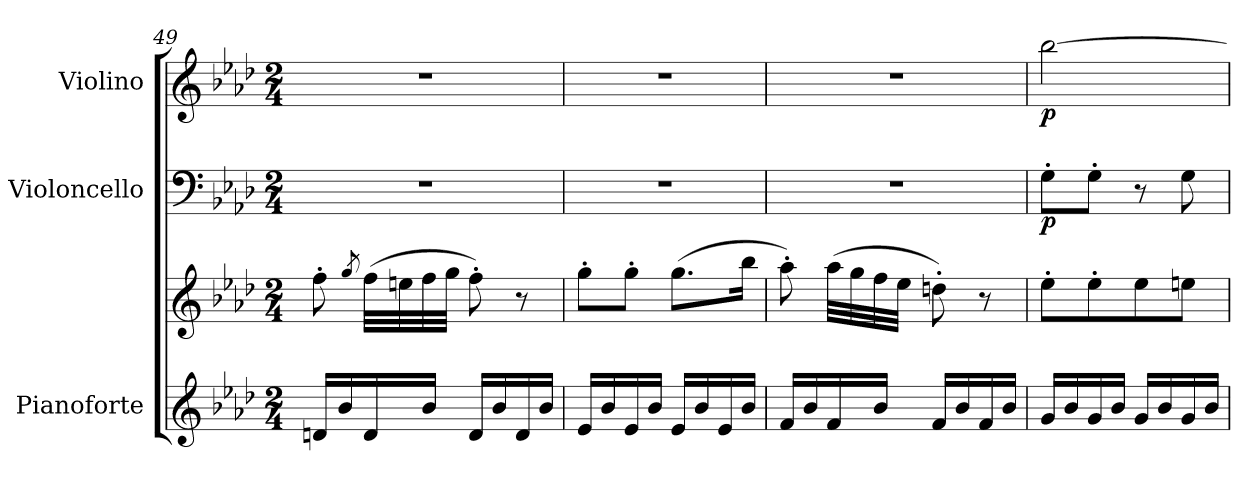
**kern	**kern	**kern	**dynam	**kern	**dynam
*part3	*part3	*part2	*part2	*part1	*part1
*staff4	*staff3	*staff2	*staff2	*staff1	*staff1
*I"Pianoforte	*	*I"Violoncello	*	*I"Violino	*
*I'Pno	*	*	*	*	*
*clefG2	*clefG2	*clefF4	*	*clefG2	*
*k[b-e-a-d-]	*k[b-e-a-d-]	*k[b-e-a-d-]	*	*k[b-e-a-d-]	*
*A-:	*A-:	*A-:	*	*A-:	*
*M2/4	*M2/4	*M2/4	*	*M2/4	*
=49	=49	=49	=49	=49	=49
16dn/LL	8ff'\	2r	.	2r	.
16b-/	.	.	.	.	.
.	8qgg/	.	.	.	.
16d/	(>32ff\LLL	.	.	.	.
.	32een\	.	.	.	.
16b-/JJ	32ff\	.	.	.	.
.	32gg\JJJ	.	.	.	.
16d/LL	8ff'\)	.	.	.	.
16b-/	.	.	.	.	.
16d/	8r	.	.	.	.
16b-/JJ	.	.	.	.	.
=50	=50	=50	=50	=50	=50
16e-i/LL	8gg'\L	2r	.	2r	.
16b-/	.	.	.	.	.
16e-/	8gg'\J	.	.	.	.
16b-/JJ	.	.	.	.	.
16e-/LL	(>8.gg\L	.	.	.	.
16b-/	.	.	.	.	.
16e-/	.	.	.	.	.
16b-/JJ	16bb-\Jk	.	.	.	.
=51	=51	=51	=51	=51	=51
16f/LL	8aa-'\)	2r	.	2r	.
16b-/	.	.	.	.	.
16f/	(>32aa-\LLL	.	.	.	.
.	32gg\	.	.	.	.
16b-/JJ	32ff\	.	.	.	.
.	32ee-\JJJ	.	.	.	.
16f/LL	8ddn'\)	.	.	.	.
16b-/	.	.	.	.	.
16f/	8r	.	.	.	.
16b-/JJ	.	.	.	.	.
!!LO:LB:g=z
=52	=52	=52	=52	=52	=52
!	!	!	!LO:DY:b	!	!LO:DY:b
16g/LL	8ee-'\L	8G'\L	p	[2bb-\	p
16b-/	.	.	.	.	.
16g/	8ee-'\	8G'\J	.	.	.
16b-/JJ	.	.	.	.	.
16g/LL	8ee-\	8r	.	.	.
16b-/	.	.	.	.	.
16g/	8een\J	8G\	.	.	.
16b-/JJ	.	.	.	.	.
=	=	=	=	=	=
*-	*-	*-	*-	*-	*-
